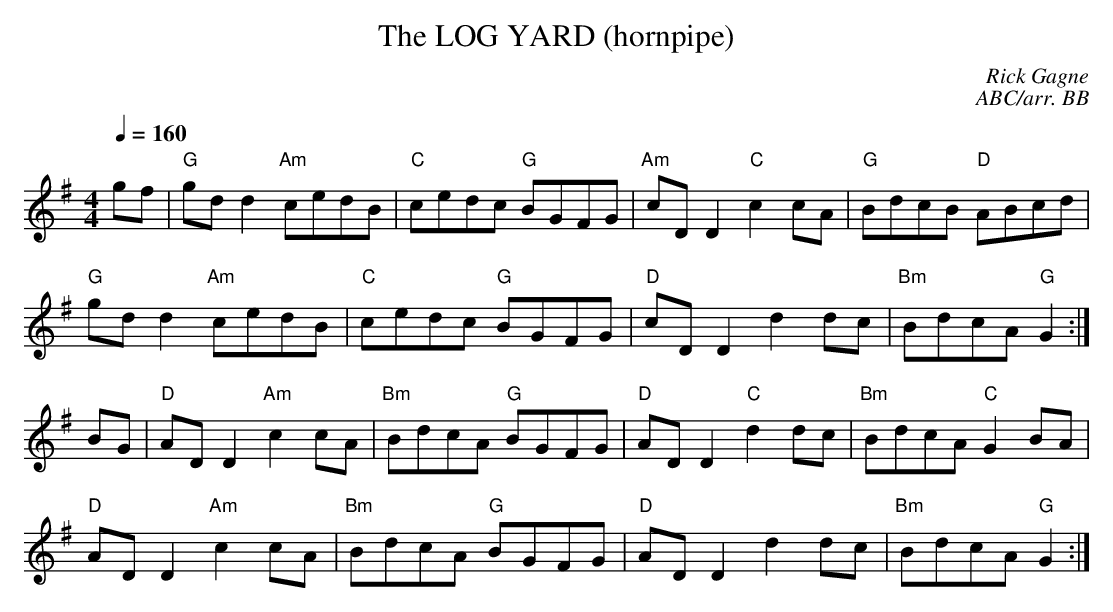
X:1
T: LOG YARD (hornpipe), The
C: Rick Gagne
C:ABC/arr. BB
Q:1/4=160
M: 4/4
K: G
gf | "G"gdd2 "Am"cedB | "C"cedc "G"BGFG | "Am"cDD2 "C"c2cA |\
"G"BdcB "D"ABcd |
"G"gdd2 "Am"cedB | "C"cedc "G"BGFG | "D"cDD2 d2dc | "Bm"BdcA "G"G2 :|
BG | "D"ADD2 "Am"c2cA | "Bm"BdcA "G"BGFG | "D"ADD2 "C"d2dc |\
"Bm"BdcA "C"G2BA |
"D"ADD2 "Am"c2cA | "Bm"BdcA "G"BGFG | "D"ADD2 d2dc | "Bm"BdcA "G"G2 :|
